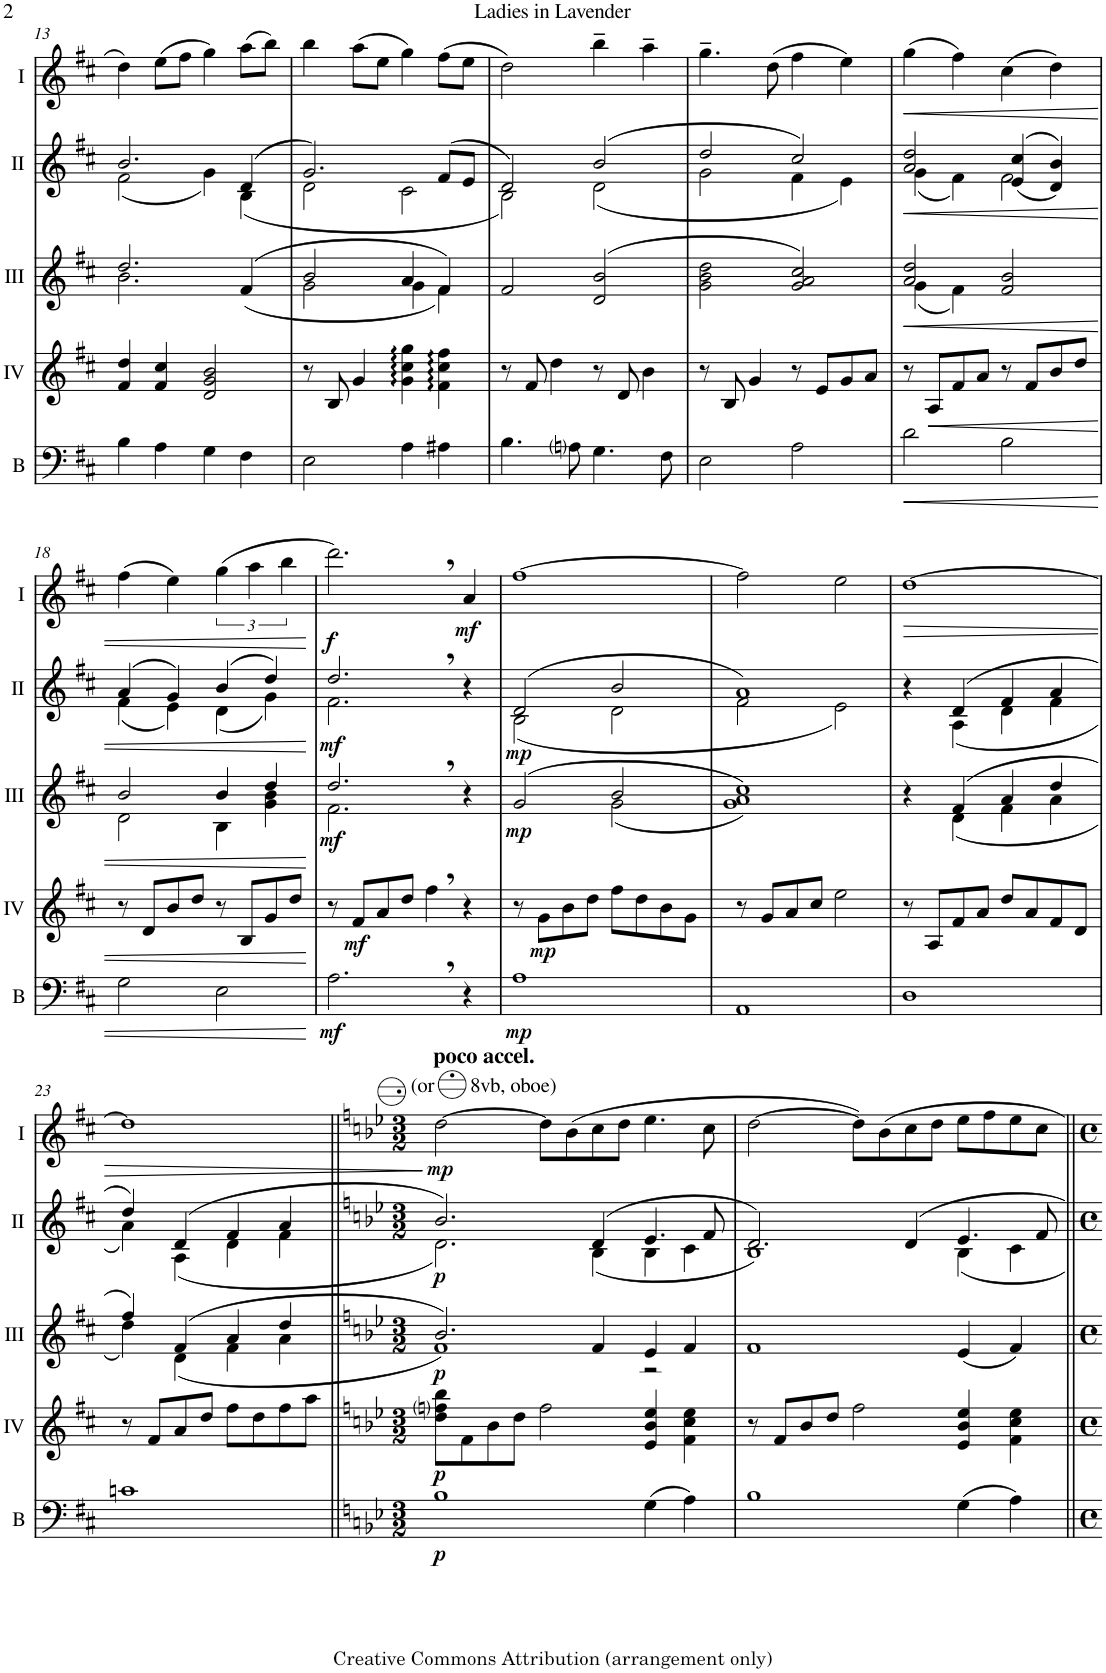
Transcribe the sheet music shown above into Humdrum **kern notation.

**kern	**dynam	**kern	**dynam	**kern	**dynam	**kern	**dynam	**kern	**dynam
*part5	*part5	*part4	*part4	*part3	*part3	*part2	*part2	*part1	*part1
*staff5	*staff5	*staff4	*staff4	*staff3	*staff3	*staff2	*staff2	*staff1	*staff1
*I"Bass	*	*I"Acc. 4	*	*I"Acc. 3	*	*I"Acc. 2	*	*I"Acc. 1	*
*I'B	*	*	*	*	*	*	*	*	*
!!LO:PB:g=z
*clefF4	*	*clefG2	*	*clefG2	*	*clefG2	*	*clefG2	*
*Trd7c12	*	*Trd7c12	*	*Trd7c12	*	*	*	*	*
*k[f#c#]	*	*k[f#c#]	*	*k[f#c#]	*	*k[f#c#]	*	*k[f#c#]	*
*M4/4	*	*M4/4	*	*M4/4	*	*M4/4	*	*M4/4	*
*met(c)	*	*met(c)	*	*met(c)	*	*met(c)	*	*met(c)	*
=13	=13	=13	=13	=13	=13	=13	=13	=13	=13
*	*	*	*	*^	*	*^	*	*	*
4B\	.	4f#/ 4dd/	.	2.dd/	2.b\	.	2.b/	(2f#\	.	4dd\	.
4A\	.	4f#/ 4cc#/	.	.	.	.	.	.	.	(8ee\L	.
.	.	.	.	.	.	.	.	.	.	8ff#\J	.
4G\	.	2d/ 2g/ 2b/	.	.	.	.	.	4g\)	.	4gg\)	.
4F#\	.	.	.	(4f#/	(4ryy	.	(4d/	(4B\	.	(8aa\L	.
.	.	.	.	.	.	.	.	.	.	8bb\J)	.
=14	=14	=14	=14	=14	=14	=14	=14	=14	=14	=14	=14
2E\	.	8r	.	2b/	2g\	.	2.g/)	2d\	.	4bb\	.
.	.	8B/	.	.	.	.	.	.	.	.	.
.	.	4g/	.	.	.	.	.	.	.	(8aa\L	.
.	.	.	.	.	.	.	.	.	.	8ee\J	.
4A\	.	4g\ 4cc#\ 4gg\	.	4a/	4g\	.	.	2c#\	.	4gg\)	.
4A#X\	.	4f#\ 4cc#\ 4ff#\	.	4f#/)	4f#\)	.	(8f#/L	.	.	(8ff#\L	.
.	.	.	.	.	.	.	8e/J	.	.	8ee\J	.
*	*	*	*	*v	*v	*	*	*	*	*	*
=15	=15	=15	=15	=15	=15	=15	=15	=15	=15	=15
4.B\	.	8r	.	2f#/	.	2d/)	2B\)	.	2dd\)	.
.	.	8f#/	.	.	.	.	.	.	.	.
.	.	4dd\	.	.	.	.	.	.	.	.
8Ani\	.	.	.	.	.	.	.	.	.	.
4.G\	.	8r	.	(2d/ 2b/	.	(2b/	(2d\	.	4bb~\	.
.	.	8d/	.	.	.	.	.	.	.	.
.	.	4b\	.	.	.	.	.	.	4aa~\	.
8F#\	.	.	.	.	.	.	.	.	.	.
=16	=16	=16	=16	=16	=16	=16	=16	=16	=16	=16
2E\	.	8r	.	2g\ 2b\ 2dd\	.	2dd/	2g\	.	4.gg~\	.
.	.	8B/	.	.	.	.	.	.	.	.
.	.	4g/	.	.	.	.	.	.	.	.
.	.	.	.	.	.	.	.	.	(8dd\	.
2A\	.	8r	.	2g/ 2a/ 2cc#/)	.	2cc#/)	4f#\	.	4ff#\	.
.	.	8e/L	.	.	.	.	.	.	.	.
.	.	8g/	.	.	.	.	4e\)	.	4ee\)	.
.	.	8a/J	.	.	.	.	.	.	.	.
=17	=17	=17	=17	=17	=17	=17	=17	=17	=17	=17
!	!LO:HP:b	!	!	!	!LO:HP:b	!	!	!LO:HP:b	!	!LO:HP:b
*	*	*	*	*^	*	*	*	*	*	*
2d\	<	8r	.	2a/ 2dd/	(4g\	<	2a/ 2dd/	(4g\	<	(4gg\	<
!	!	!	!LO:HP:b	!	!	!	!	!	!	!	!
.	.	8A/L	<	.	.	.	.	.	.	.	.
.	.	8f#/	.	.	4f#\)	.	.	4f#\)	.	4ff#\)	.
.	.	8a/J	.	.	.	.	.	.	.	.	.
2B\	.	8r	.	2f#/ 2b/	2ryy	.	((<4e/ 4cc#/	2f#\	.	(4cc#\	.
.	.	8f#/L	.	.	.	.	.	.	.	.	.
.	.	8b/	.	.	.	.	4d/ 4b/))	.	.	4dd\)	.
.	.	8dd/J	.	.	.	.	.	.	.	.	.
!!LO:LB:g=z
=18	=18	=18	=18	=18	=18	=18	=18	=18	=18	=18	=18
2G\	.	8r	.	2b/	2d\	.	(4a/	(4f#\	.	(4ff#\	.
.	.	8d/L	.	.	.	.	.	.	.	.	.
.	.	8b/	.	.	.	.	4g/)	4e\)	.	4ee\)	.
.	.	8dd/J	.	.	.	.	.	.	.	.	.
2E\	.	8r	.	4b/	4B\	.	(4b/	(4d\	.	(6gg\	.
.	.	8B/L	.	.	.	.	.	.	.	.	.
.	.	.	.	.	.	.	.	.	.	6aa\	.
.	.	8g/	.	4dd/	4g\ 4b\	.	4dd/)	4g\)	.	.	.
.	.	.	.	.	.	.	.	.	.	6bb\	.
.	.	8dd/J	.	.	.	.	.	.	.	.	.
*	*	*	*	*v	*v	*	*	*	*	*	*
*	*	*	*	*	*	*v	*v	*	*	*
.	[	.	[	.	[	.	[	.	[
=19	=19	=19	=19	=19	=19	=19	=19	=19	=19
*	*	*	*	*^	*	*^	*	*	*
!	!LO:DY:b	!	!	!	!	!LO:DY:b	!	!	!LO:DY:b	!	!LO:DY:b
2.A,\	mf	8r	.	2.dd,/	2.f#\	mf	2.dd,/	2.f#\	mf	2.ddd,\)	f
!	!	!	!LO:DY:b	!	!	!	!	!	!	!	!
.	.	8f#/L	mf	.	.	.	.	.	.	.	.
.	.	8a/	.	.	.	.	.	.	.	.	.
.	.	8dd/J	.	.	.	.	.	.	.	.	.
.	.	4ff#,\	.	.	.	.	.	.	.	.	.
!	!	!	!	!	!	!	!	!	!	!	!LO:DY:b
4r	.	4r	.	4r	4ryy	.	4r	4ryy	.	4a/	mf
=20	=20	=20	=20	=20	=20	=20	=20	=20	=20	=20	=20
!	!LO:DY:b	!	!	!	!	!LO:DY:b	!	!	!LO:DY:b	!	!
1A	mp	8r	.	(2g/	2ryy	mp	(2d/	(2B\	mp	[1ff#	.
!	!	!	!LO:DY:b	!	!	!	!	!	!	!	!
.	.	8g\L	mp	.	.	.	.	.	.	.	.
.	.	8b\	.	.	.	.	.	.	.	.	.
.	.	8dd\J	.	.	.	.	.	.	.	.	.
.	.	8ff#\L	.	2b/	(2g\	.	2b/	2d\	.	.	.
.	.	8dd\	.	.	.	.	.	.	.	.	.
.	.	8b\	.	.	.	.	.	.	.	.	.
.	.	8g\J	.	.	.	.	.	.	.	.	.
=21	=21	=21	=21	=21	=21	=21	=21	=21	=21	=21	=21
1AA	.	8r	.	1cc#)	1g 1a)	.	1a)	2f#\	.	2ff#\]	.
.	.	8g/L	.	.	.	.	.	.	.	.	.
.	.	8a/	.	.	.	.	.	.	.	.	.
.	.	8cc#/J	.	.	.	.	.	.	.	.	.
.	.	2ee\	.	.	.	.	.	2e\)	.	2ee\	.
=22	=22	=22	=22	=22	=22	=22	=22	=22	=22	=22	=22
!	!	!	!	!	!	!	!	!	!	!	!LO:HP:b
1D	.	8r	.	4r	4ryy	.	4r	4ryy	.	[1dd	>
.	.	8A/L	.	.	.	.	.	.	.	.	.
.	.	8f#/	.	(4f#/	(4d\	.	(4d/	(4A\	.	.	.
.	.	8a/J	.	.	.	.	.	.	.	.	.
.	.	8dd/L	.	4a/	4f#\	.	4f#/	4d\	.	.	.
.	.	8a/	.	.	.	.	.	.	.	.	.
.	.	8f#/	.	4dd/	4a\	.	4a/	4f#\	.	.	.
.	.	8d/J	.	.	.	.	.	.	.	.	.
!!LO:LB:g=z
=23	=23	=23	=23	=23	=23	=23	=23	=23	=23	=23	=23
1cn	.	8r	.	4ff#/)	4dd\)	.	4dd/)	4a\)	.	1dd]	.
.	.	8f#/L	.	.	.	.	.	.	.	.	.
.	.	8a/	.	(4f#/	(4d\	.	(4d/	(4A\	.	.	.
.	.	8dd/J	.	.	.	.	.	.	.	.	.
.	.	8ff#\L	.	4a/	4f#\	.	4f#/	4d\	.	.	.
.	.	8dd\	.	.	.	.	.	.	.	.	.
.	.	8ff#\	.	4dd/	4a\	.	4a/	4f#\	.	.	.
.	.	8aa\J	.	.	.	.	.	.	.	.	.
*	*	*	*	*v	*v	*	*	*	*	*	*
*	*	*	*	*	*	*v	*v	*	*	*
.	.	.	.	.	.	.	.	.	]
=24||	=24||	=24||	=24||	=24||	=24||	=24||	=24||	=24||	=24||
*k[b-e-]	*	*k[b-e-]	*	*k[b-e-]	*	*k[b-e-]	*	*k[b-e-]	*
*M3/2	*	*M3/2	*	*M3/2	*	*M3/2	*	*M3/2	*
*	*	*	*	*^	*	*^	*	*	*
!	!	!	!	!	!	!	!	!	!	!LO:TX:a:t=(or       8vb, oboe)	!
!	!	!	!	!	!	!	!	!	!	!LO:TX:a:B:t=poco accel.	!
!	!LO:DY:b	!	!LO:DY:b	!	!	!LO:DY:b	!	!	!LO:DY:b	!	!LO:DY:b
1B-	p	8dd\ 8ffni\ 8bb-\L	p	2.b-/)	1f)	p	2.b-/)	2.d\)	p	[2dd\	mp
.	.	8f\	.	.	.	.	.	.	.	.	.
.	.	8b-\	.	.	.	.	.	.	.	.	.
.	.	8dd\J	.	.	.	.	.	.	.	.	.
.	.	2ff\	.	.	.	.	.	.	.	8dd\L]	.
.	.	.	.	.	.	.	.	.	.	(8b-\	.
.	.	.	.	4f/	.	.	(4d/	(4B-\	.	8cc\	.
.	.	.	.	.	.	.	.	.	.	8dd\J	.
(4G\	.	4e-/ 4b-/ 4ee-/	.	4e-/	2r	.	4.e-/	4B-\	.	4.ee-\	.
4A\)	.	4f\ 4cc\ 4ee-\	.	4f/	.	.	.	4c\	.	.	.
.	.	.	.	.	.	.	8f/	.	.	8cc\	.
*	*	*	*	*v	*v	*	*	*	*	*	*
=25	=25	=25	=25	=25	=25	=25	=25	=25	=25	=25
1B-	.	8r	.	1f	.	2.d/)	1B-)	.	[2dd\	.
.	.	8f/L	.	.	.	.	.	.	.	.
.	.	8b-/	.	.	.	.	.	.	.	.
.	.	8dd/J	.	.	.	.	.	.	.	.
.	.	2ff\	.	.	.	.	.	.	8dd\L])	.
.	.	.	.	.	.	.	.	.	8b-\	.
.	.	.	.	.	.	4d/	.	.	8cc\	.
.	.	.	.	.	.	.	.	.	8dd\J	.
(4G\	.	4e-/ 4b-/ 4ee-/	.	(4e-/	.	4.e-/	4B-\	.	8ee-\L	.
.	.	.	.	.	.	.	.	.	8ff\	.
4A\)	.	4f\ 4cc\ 4ee-\	.	4f/)	.	.	4c\	.	8ee-\	.
.	.	.	.	.	.	8f/	.	.	8cc\J	.
*	*	*	*	*	*	*v	*v	*	*	*
=||	=||	=||	=||	=||	=||	=||	=||	=||	=||
*-	*-	*-	*-	*-	*-	*-	*-	*-	*-
